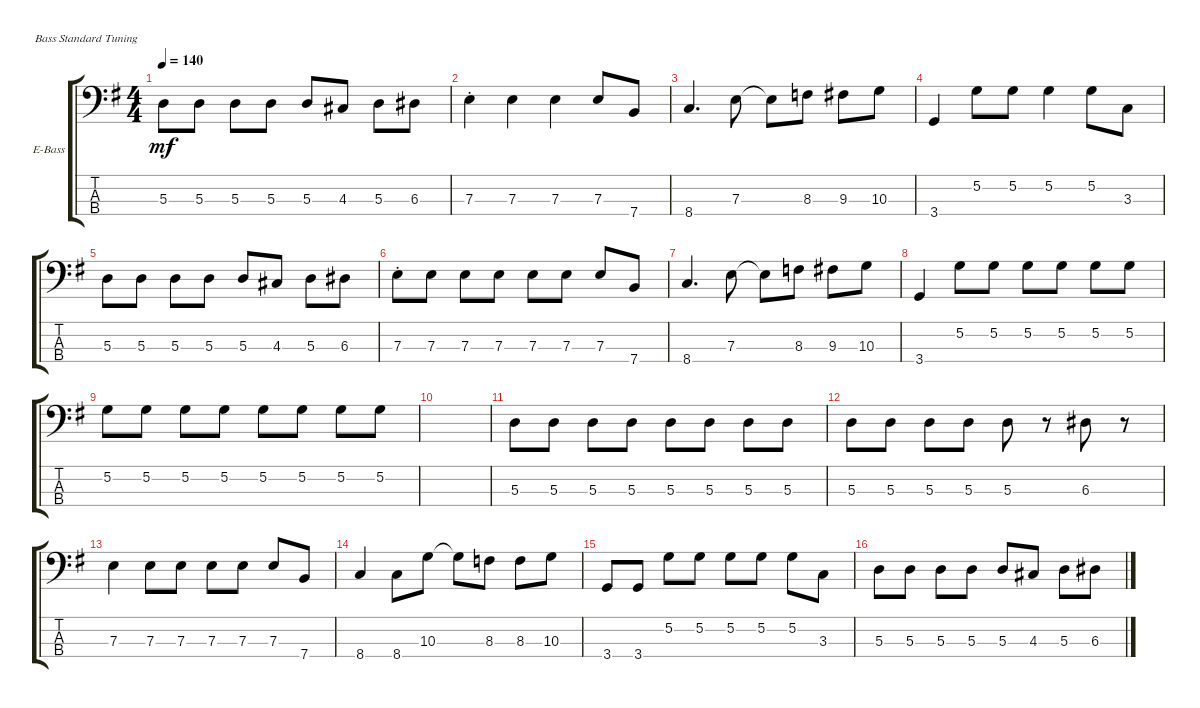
\defaultSystemsLayout 4
\bracketExtendMode groupsimilarinstruments
\firstSystemTrackNameOrientation horizontal
\otherSystemsTrackNameOrientation horizontal
\track ("Electric Bass" "E-Bass") {instrument electricbassfinger}
\staff {score tabs}
\tuning (G2 D2 A1 E1)
\ts (4 4)
\tempo 140
\clef f4
\ks g
5.3.8{dy mf} 5.3.8 5.3.8 5.3.8 5.3.8 4.3.8 5.3.8 6.3.8 |
7.3{st}.4 7.3.4 7.3.4 7.3.8 7.4.8 |
8.4.4{d} 7.3.8 7.3{t}.8 8.3.8 9.3.8 10.3.8 |
3.4.4 5.2.8 5.2.8 5.2.4 5.2.8 3.3.8 |
5.3.8 5.3.8 5.3.8 5.3.8 5.3.8 4.3.8 5.3.8 6.3.8 |
7.3{st}.8 7.3.8 7.3.8 7.3.8 7.3.8 7.3.8 7.3.8 7.4.8 |
8.4.4{d} 7.3.8 7.3{t}.8 8.3.8 9.3.8 10.3.8 |
3.4.4 5.2.8 5.2.8 5.2.8 5.2.8 5.2.8 5.2.8 |
5.2.8 5.2.8 5.2.8 5.2.8 5.2.8 5.2.8 5.2.8 5.2.8 |
|
5.3.8 5.3.8 5.3.8 5.3.8 5.3.8 5.3.8 5.3.8 5.3.8 |
5.3.8 5.3.8 5.3.8 5.3.8 5.3.8 r.8 6.3.8 r.8 |
7.3.4 7.3.8 7.3.8 7.3.8 7.3.8 7.3.8 7.4.8 |
8.4.4 8.4.8 10.3.8 10.3{t}.8 8.3.8 8.3.8 10.3.8 |
3.4.8 3.4.8 5.2.8 5.2.8 5.2.8 5.2.8 5.2.8 3.3.8 |
5.3.8 5.3.8 5.3.8 5.3.8 5.3.8 4.3.8 5.3.8 6.3.8
